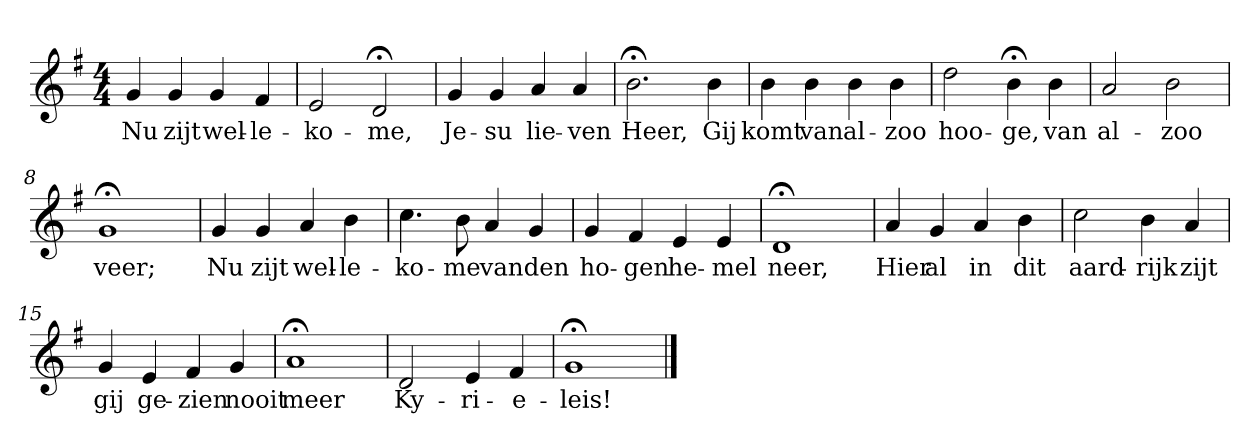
**kern	**text
*part1	*part1
*staff1	*staff1
*k[f#]	*
*G:	*
*M4/4	*
*MM120	*
=1	=1
4g	Nu
4g	zijt
4g	wel-
4f#	-le-
=2	=2
2e	-ko-
2d;<	-me,
=3	=3
4g	Je-
4g	-su
4a	lie-
4a	-ven
=4	=4
2.b;<	Heer,
4b	Gij
=5	=5
4b	komt
4b	van
4b	al-
4b	-zoo
=6	=6
2dd	hoo-
4b;<	-ge,
4b	van
=7	=7
2a	al-
2b	-zoo
=8	=8
1g;<	veer;
=9	=9
4g	Nu
4g	zijt
4a	wel-
4b	-le-
=10	=10
4.cc	-ko-
8b	-me
4a	van
4g	den
=11	=11
4g	ho-
4f#	-gen
4e	he-
4e	-mel
=12	=12
1d;<	neer,
=13	=13
4a	Hier
4g	al
4a	in
4b	dit
=14	=14
2cc	aard-
4b	-rijk
4a	zijt
=15	=15
4g	gij
4e	ge-
4f#	-zien
4g	nooit
=16	=16
1a;<	meer
=17	=17
2d	Ky-
4e	-ri-
4f#	-e-
=18	=18
1g;<	-leis!
==	==
*-	*-
